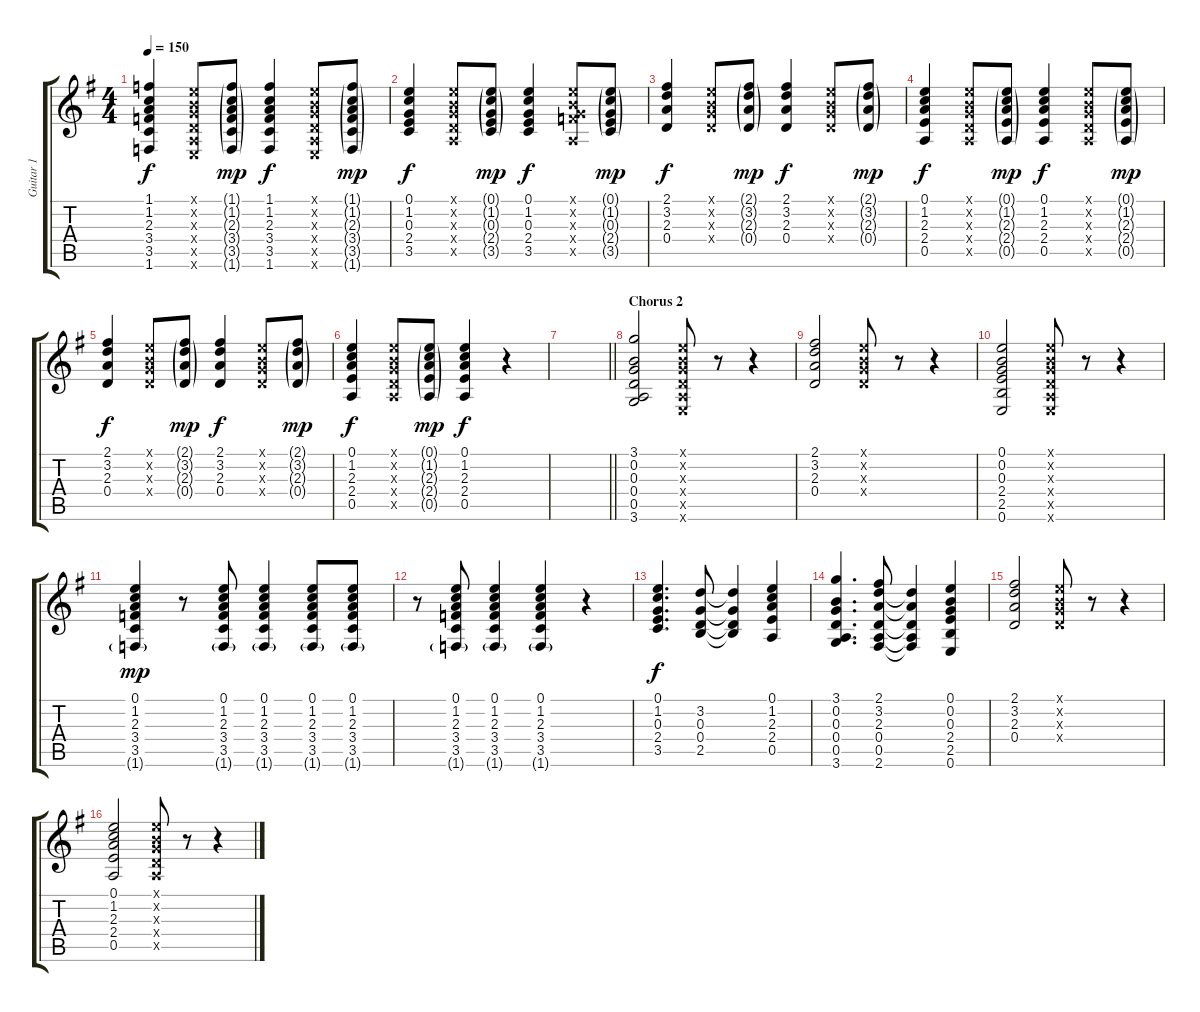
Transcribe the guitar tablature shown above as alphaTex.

\track ("Guitar 1" "Guitar 1") {instrument acousticguitarnylon}
\staff {score tabs}
\tuning (E4 B3 G3 D3 A2 E2) {hide}
\ts (4 4)
\tempo 150
\clef g2
\ks g
(1.1 1.2 2.3 3.4 3.5 1.6).4{dy f} (0.1{x} 0.2{x} 0.3{x} 0.4{x} 0.5{x} 0.6{x}).8 (1.1{g} 1.2{g} 2.3{g} 3.4{g} 3.5{g} 1.6{g}).8{dy mp} (1.1 1.2 2.3 3.4 3.5 1.6).4{dy f} (0.1{x} 0.2{x} 0.3{x} 0.4{x} 0.5{x} 0.6{x}).8 (1.1{g} 1.2{g} 2.3{g} 3.4{g} 3.5{g} 1.6{g}).8{dy mp} |
(0.1 1.2 0.3 2.4 3.5).4{dy f} (0.1{x} 0.2{x} 0.3{x} 0.4{x} 0.5{x}).8 (0.1{g} 1.2{g} 0.3{g} 2.4{g} 3.5{g}).8{dy mp} (0.1 1.2 0.3 2.4 3.5).4{dy f} (0.1{x} 0.2{x} 0.3{x} 3.4{x} 0.5{x}).8 (0.1{g} 1.2{g} 0.3{g} 2.4{g} 3.5{g}).8{dy mp} |
(2.1 3.2 2.3 0.4).4{dy f} (0.1{x} 0.2{x} 0.3{x} 0.4{x}).8 (2.1{g} 3.2{g} 2.3{g} 0.4{g}).8{dy mp} (2.1 3.2 2.3 0.4).4{dy f} (0.1{x} 0.2{x} 0.3{x} 0.4{x}).8 (2.1{g} 3.2{g} 2.3{g} 0.4{g}).8{dy mp} |
(0.1 1.2 2.3 2.4 0.5).4{dy f} (0.1{x} 0.2{x} 0.3{x} 0.4{x} 0.5{x}).8 (0.1{g} 1.2{g} 2.3{g} 2.4{g} 0.5{g}).8{dy mp} (0.1 1.2 2.3 2.4 0.5).4{dy f} (0.1{x} 0.2{x} 0.3{x} 0.4{x} 0.5{x}).8 (0.1{g} 1.2{g} 2.3{g} 2.4{g} 0.5{g}).8{dy mp} |
(2.1 3.2 2.3 0.4).4{dy f} (0.1{x} 0.2{x} 0.3{x} 0.4{x}).8 (2.1{g} 3.2{g} 2.3{g} 0.4{g}).8{dy mp} (2.1 3.2 2.3 0.4).4{dy f} (0.1{x} 0.2{x} 0.3{x} 0.4{x}).8 (2.1{g} 3.2{g} 2.3{g} 0.4{g}).8{dy mp} |
(0.1 1.2 2.3 2.4 0.5).4{dy f} (0.1{x} 0.2{x} 0.3{x} 0.4{x} 0.5{x}).8 (0.1{g} 1.2{g} 2.3{g} 2.4{g} 0.5{g}).8{dy mp} (0.1 1.2 2.3 2.4 0.5).4{dy f} r.4 |
\barLineRight lightlight
|
\section ("" "Chorus 2")
(3.1 0.2 0.3 0.4 0.5 3.6).2 (0.1{x} 0.2{x} 0.3{x} 0.4{x} 0.5{x} 0.6{x}).8 r.8 r.4 |
(2.1 3.2 2.3 0.4).2 (0.1{x} 0.2{x} 0.3{x} 0.4{x}).8 r.8 r.4 |
(0.1 0.2 0.3 2.4 2.5 0.6).2 (0.1{x} 0.2{x} 0.3{x} 0.4{x} 0.5{x} 0.6{x}).8 r.8 r.4 |
(0.1 1.2 2.3 3.4 3.5 1.6{g}).4{dy mp} r.8 (0.1 1.2 2.3 3.4 3.5 1.6{g}).8 (0.1 1.2 2.3 3.4 3.5 1.6{g}).4 (0.1 1.2 2.3 3.4 3.5 1.6{g}).8 (0.1 1.2 2.3 3.4 3.5 1.6{g}).8 |
r.8 (0.1 1.2 2.3 3.4 3.5 1.6{g}).8 (0.1 1.2 2.3 3.4 3.5 1.6{g}).4 (0.1 1.2 2.3 3.4 3.5 1.6{g}).4 r.4 |
(0.1 1.2 0.3 2.4 3.5).4{d dy f} (3.2 0.3 0.4 2.5).8 (3.2{t} 0.3{t} 0.4{t} 2.5{t}).4 (0.1 1.2 2.3 2.4 0.5).4 |
(3.1 0.2 0.3 0.4 0.5 3.6).4{d} (2.1 3.2 2.3 0.4 0.5 2.6).8 (3.2{t} 2.3{t} 0.4{t} 0.5{t} 2.6{t}).4 (0.1 0.2 0.3 2.4 2.5 0.6).4 |
(2.1 3.2 2.3 0.4).2 (0.1{x} 0.2{x} 0.3{x} 0.4{x}).8 r.8 r.4 |
(0.1 1.2 2.3 2.4 0.5).2 (0.1{x} 0.2{x} 0.3{x} 0.4{x} 0.5{x}).8 r.8 r.4
